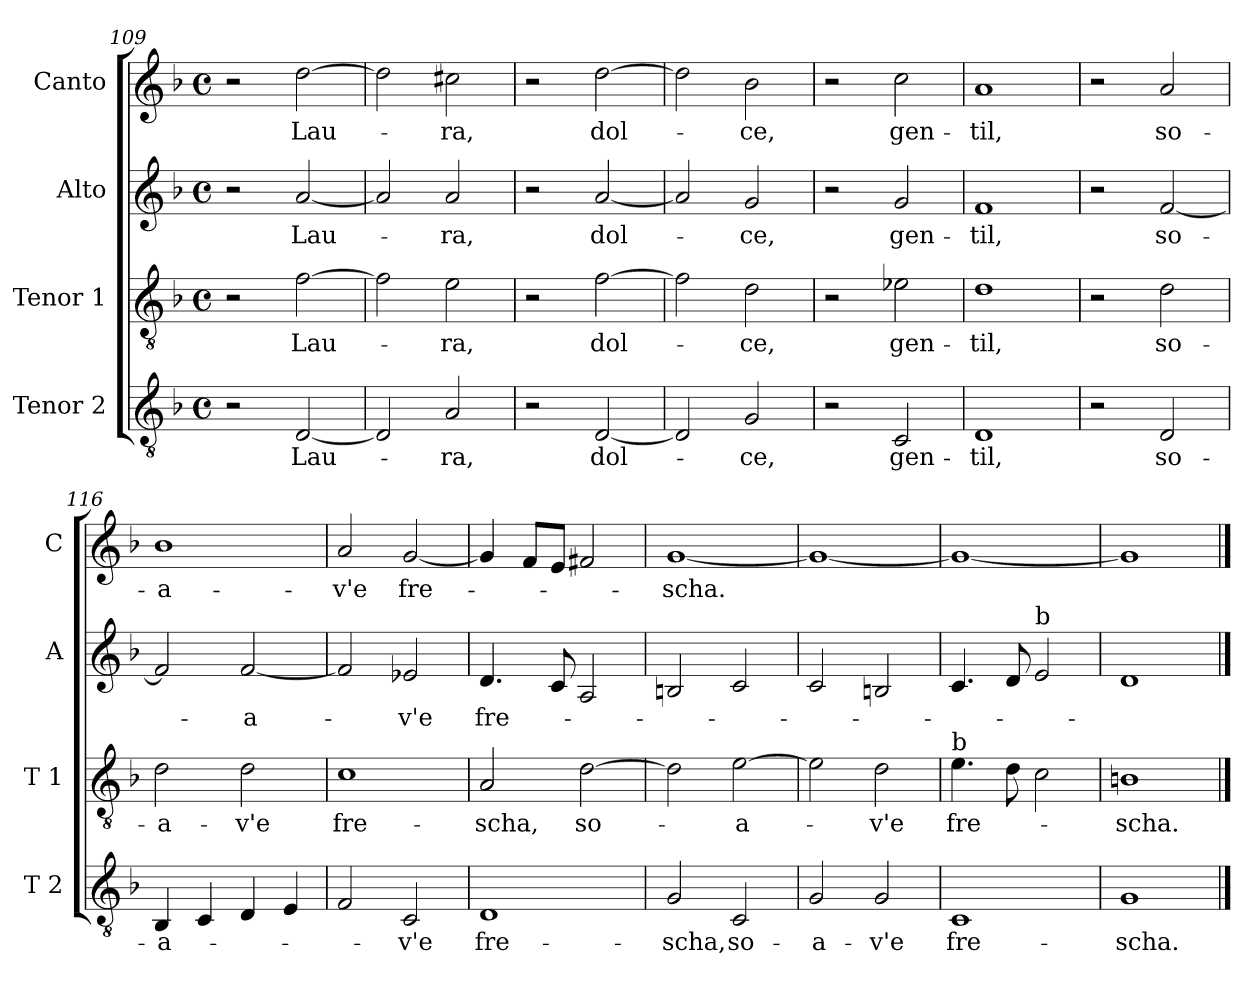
**kern	**text	**kern	**text	**kern	**text	**kern	**text
*part4	*part4	*part3	*part3	*part2	*part2	*part1	*part1
*staff4	*staff4	*staff3	*staff3	*staff2	*staff2	*staff1	*staff1
*I"Tenor 2	*	*I"Tenor 1	*	*I"Alto	*	*I"Canto	*
*I'T 2	*	*I'T 1	*	*I'A	*	*I'C	*
*clefGv2	*	*clefGv2	*	*clefG2	*	*clefG2	*
*k[b-]	*	*k[b-]	*	*k[b-]	*	*k[b-]	*
*F:	*	*F:	*	*F:	*	*F:	*
*M4/4	*	*M4/4	*	*M4/4	*	*M4/4	*
*met(c)	*	*met(c)	*	*met(c)	*	*met(c)	*
=109	=109	=109	=109	=109	=109	=109	=109
2r	.	2r	.	2r	.	2r	.
!	!LO:LY:b	!	!LO:LY:b	!	!LO:LY:b	!	!LO:LY:b
[2D/	Lau-	[2f\	Lau-	[2a/	Lau-	[2dd\	Lau-
!!LO:LB:g=z
=110	=110	=110	=110	=110	=110	=110	=110
2D/]	.	2f\]	.	2a/]	.	2dd\]	.
!	!LO:LY:b	!	!LO:LY:b	!	!LO:LY:b	!	!LO:LY:b
2A/	-ra,	2e\	-ra,	2a/	-ra,	2cc#X\	-ra,
=111	=111	=111	=111	=111	=111	=111	=111
2r	.	2r	.	2r	.	2r	.
!	!LO:LY:b	!	!LO:LY:b	!	!LO:LY:b	!	!LO:LY:b
[2D/	dol-	[2f\	dol-	[2a/	dol-	[2dd\	dol-
=112	=112	=112	=112	=112	=112	=112	=112
2D/]	.	2f\]	.	2a/]	.	2dd\]	.
!	!LO:LY:b	!	!LO:LY:b	!	!LO:LY:b	!	!LO:LY:b
2G/	-ce,	2d\	-ce,	2g/	-ce,	2b-\	-ce,
=113	=113	=113	=113	=113	=113	=113	=113
2r	.	2r	.	2r	.	2r	.
!	!LO:LY:b	!	!LO:LY:b	!	!LO:LY:b	!	!LO:LY:b
2C/	gen-	2e-X\	gen-	2g/	gen-	2cc\	gen-
=114	=114	=114	=114	=114	=114	=114	=114
!	!LO:LY:b	!	!LO:LY:b	!	!LO:LY:b	!	!LO:LY:b
1D	-til,	1d	-til,	1f	-til,	1a	-til,
=115	=115	=115	=115	=115	=115	=115	=115
2r	.	2r	.	2r	.	2r	.
!	!LO:LY:b	!	!LO:LY:b	!	!LO:LY:b	!	!LO:LY:b
2D/	so-	2d\	so-	[2f/	so-	2a/	so-
=116	=116	=116	=116	=116	=116	=116	=116
!	!LO:LY:b	!	!LO:LY:b	!	!	!	!LO:LY:b
4BB-/	-a-	2d\	-a-	2f/]	.	1b-	-a-
4C/	.	.	.	.	.	.	.
!	!	!	!LO:LY:b	!	!LO:LY:b	!	!
4D/	.	2d\	-v'e	[2f/	-a-	.	.
4E/	.	.	.	.	.	.	.
!!LO:LB:g=z
=117	=117	=117	=117	=117	=117	=117	=117
!	!	!	!LO:LY:b	!	!	!	!LO:LY:b
2F/	.	1c	fre-	2f/]	.	2a/	-v'e
!	!LO:LY:b	!	!	!	!LO:LY:b	!	!LO:LY:b
2C/	-v'e	.	.	2e-X/	-v'e	[2g/	fre-
=118	=118	=118	=118	=118	=118	=118	=118
!	!LO:LY:b	!	!LO:LY:b	!	!LO:LY:b	!	!
1D	fre-	2A/	-scha,	4.d/	fre-	4g/]	.
.	.	.	.	.	.	8f/L	.
.	.	.	.	8c/	.	8e/J	.
!	!	!	!LO:LY:b	!	!	!	!
.	.	[2d\	so-	2A/	.	2f#X/	.
=119	=119	=119	=119	=119	=119	=119	=119
!	!LO:LY:b	!	!	!	!	!	!LO:LY:b
2G/	-scha,	2d\]	.	2Bn/	.	[1g	-scha.
!	!LO:LY:b	!	!LO:LY:b	!	!	!	!
2C/	so-	[2e\	-a-	2c/	.	.	.
=120	=120	=120	=120	=120	=120	=120	=120
!	!LO:LY:b	!	!	!	!	!	!
2G/	-a-	2e\]	.	2c/	.	1g_	.
!	!LO:LY:b	!	!LO:LY:b	!	!	!	!
2G/	-v'e	2d\	-v'e	2Bn/	.	.	.
=121	=121	=121	=121	=121	=121	=121	=121
!	!	!LO:TX:a:t=b	!	!	!	!	!
!	!LO:LY:b	!	!LO:LY:b	!	!	!	!
1C	fre-	4.e\	fre-	4.c/	.	1g_	.
.	.	8d\	.	8d/	.	.	.
!	!	!	!	!LO:TX:a:t=b	!	!	!
.	.	2c\	.	2e/	.	.	.
=122	=122	=122	=122	=122	=122	=122	=122
!	!LO:LY:b	!	!LO:LY:b	!	!	!	!
1G	-scha.	1Bn	-scha.	1d	.	1g]	.
==	==	==	==	==	==	==	==
*-	*-	*-	*-	*-	*-	*-	*-
